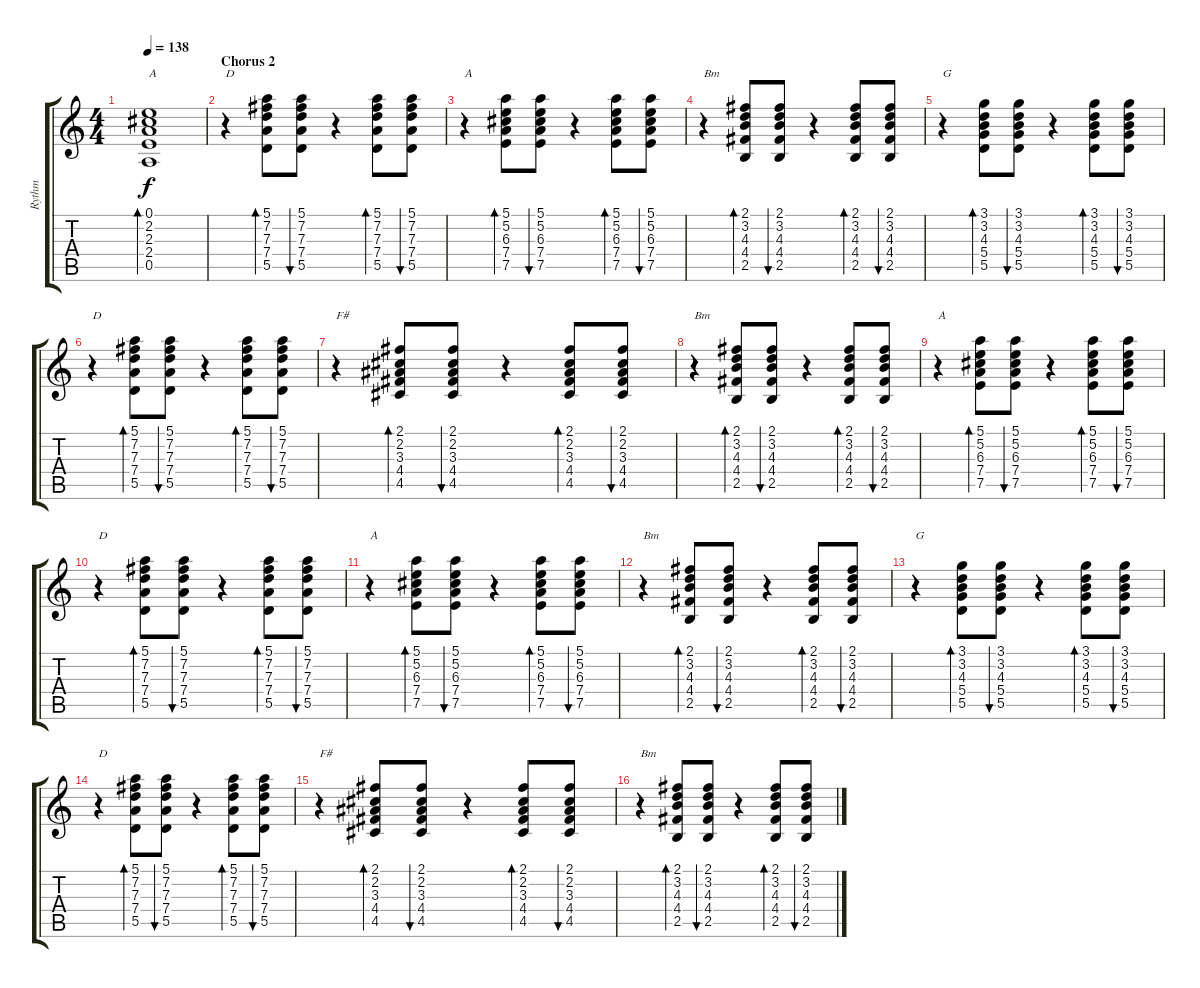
\track ("Rythm" "Rythm") {instrument acousticguitarsteel}
\staff {score tabs}
\tuning (E4 B3 G3 D3 A2 E2) {hide}
\ts (4 4)
\tempo 138
\clef g2
\ks c
(0.1 2.2 2.3 2.4 0.5).1{bd 60 txt "A" dy f} |
\section ("" "Chorus 2")
r.4{txt "D"} (5.1 7.2 7.3 7.4 5.5).8{bd 120} (5.1 7.2 7.3 7.4 5.5).8{bu 120} r.4 (5.1 7.2 7.3 7.4 5.5).8{bd 120} (5.1 7.2 7.3 7.4 5.5).8{bu 120} |
r.4{txt "A"} (5.1 5.2 6.3 7.4 7.5).8{bd 120} (5.1 5.2 6.3 7.4 7.5).8{bu 120} r.4 (5.1 5.2 6.3 7.4 7.5).8{bd 120} (5.1 5.2 6.3 7.4 7.5).8{bu 120} |
r.4{txt "Bm"} (2.1 3.2 4.3 4.4 2.5).8{bd 120} (2.1 3.2 4.3 4.4 2.5).8{bu 120} r.4 (2.1 3.2 4.3 4.4 2.5).8{bd 120} (2.1 3.2 4.3 4.4 2.5).8{bu 120} |
r.4{txt "G"} (3.1 3.2 4.3 5.4 5.5).8{bd 120} (3.1 3.2 4.3 5.4 5.5).8{bu 120} r.4 (3.1 3.2 4.3 5.4 5.5).8{bd 120} (3.1 3.2 4.3 5.4 5.5).8{bu 120} |
r.4{txt "D"} (5.1 7.2 7.3 7.4 5.5).8{bd 120} (5.1 7.2 7.3 7.4 5.5).8{bu 120} r.4 (5.1 7.2 7.3 7.4 5.5).8{bd 120} (5.1 7.2 7.3 7.4 5.5).8{bu 120} |
r.4{txt "F#"} (2.1 2.2 3.3 4.4 4.5).8{bd 120} (2.1 2.2 3.3 4.4 4.5).8{bu 120} r.4 (2.1 2.2 3.3 4.4 4.5).8{bd 120} (2.1 2.2 3.3 4.4 4.5).8{bu 120} |
r.4{txt "Bm"} (2.1 3.2 4.3 4.4 2.5).8{bd 120} (2.1 3.2 4.3 4.4 2.5).8{bu 120} r.4 (2.1 3.2 4.3 4.4 2.5).8{bd 120} (2.1 3.2 4.3 4.4 2.5).8{bu 120} |
r.4{txt "A"} (5.1 5.2 6.3 7.4 7.5).8{bd 120} (5.1 5.2 6.3 7.4 7.5).8{bu 120} r.4 (5.1 5.2 6.3 7.4 7.5).8{bd 120} (5.1 5.2 6.3 7.4 7.5).8{bu 120} |
\section ("" "")
r.4{txt "D"} (5.1 7.2 7.3 7.4 5.5).8{bd 120} (5.1 7.2 7.3 7.4 5.5).8{bu 120} r.4 (5.1 7.2 7.3 7.4 5.5).8{bd 120} (5.1 7.2 7.3 7.4 5.5).8{bu 120} |
r.4{txt "A"} (5.1 5.2 6.3 7.4 7.5).8{bd 120} (5.1 5.2 6.3 7.4 7.5).8{bu 120} r.4 (5.1 5.2 6.3 7.4 7.5).8{bd 120} (5.1 5.2 6.3 7.4 7.5).8{bu 120} |
r.4{txt "Bm"} (2.1 3.2 4.3 4.4 2.5).8{bd 120} (2.1 3.2 4.3 4.4 2.5).8{bu 120} r.4 (2.1 3.2 4.3 4.4 2.5).8{bd 120} (2.1 3.2 4.3 4.4 2.5).8{bu 120} |
r.4{txt "G"} (3.1 3.2 4.3 5.4 5.5).8{bd 120} (3.1 3.2 4.3 5.4 5.5).8{bu 120} r.4 (3.1 3.2 4.3 5.4 5.5).8{bd 120} (3.1 3.2 4.3 5.4 5.5).8{bu 120} |
r.4{txt "D"} (5.1 7.2 7.3 7.4 5.5).8{bd 120} (5.1 7.2 7.3 7.4 5.5).8{bu 120} r.4 (5.1 7.2 7.3 7.4 5.5).8{bd 120} (5.1 7.2 7.3 7.4 5.5).8{bu 120} |
r.4{txt "F#"} (2.1 2.2 3.3 4.4 4.5).8{bd 120} (2.1 2.2 3.3 4.4 4.5).8{bu 120} r.4 (2.1 2.2 3.3 4.4 4.5).8{bd 120} (2.1 2.2 3.3 4.4 4.5).8{bu 120} |
r.4{txt "Bm"} (2.1 3.2 4.3 4.4 2.5).8{bd 120} (2.1 3.2 4.3 4.4 2.5).8{bu 120} r.4 (2.1 3.2 4.3 4.4 2.5).8{bd 120} (2.1 3.2 4.3 4.4 2.5).8{bu 120}
